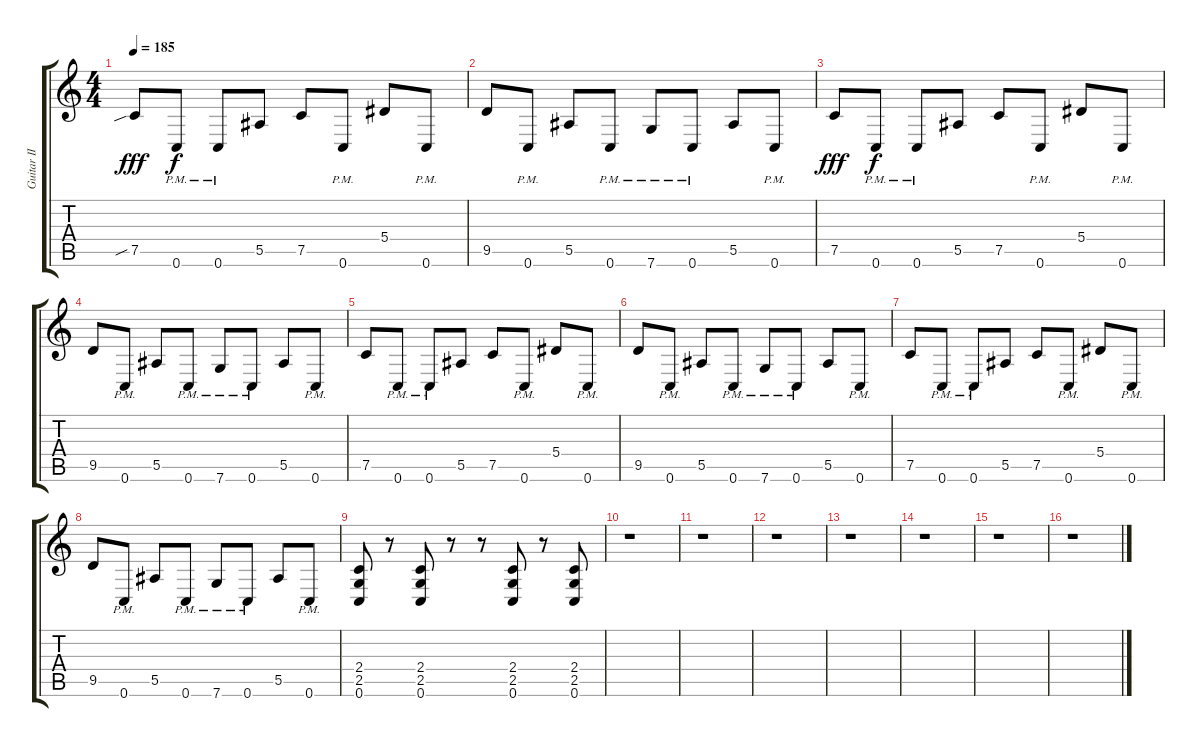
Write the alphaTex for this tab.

\track ("Guitar II" "Guitar II") {instrument distortionguitar}
\staff {score tabs}
\tuning (C4 G3 Eb3 Bb2 F2 C2) {hide}
\ts (4 4)
\tempo 185
\clef g2
\ks c
7.5{sib}.8{dy fff volume 16} 0.6{pm}.8{dy f} 0.6{pm}.8 5.5.8 7.5.8 0.6{pm}.8 5.4.8 0.6{pm}.8 |
9.5.8 0.6{pm}.8 5.5.8 0.6{pm}.8 7.6{pm}.8 0.6{pm}.8 5.5.8 0.6{pm}.8 |
7.5.8{dy fff} 0.6{pm}.8{dy f} 0.6{pm}.8 5.5.8 7.5.8 0.6{pm}.8 5.4.8 0.6{pm}.8 |
9.5.8 0.6{pm}.8 5.5.8 0.6{pm}.8 7.6{pm}.8 0.6{pm}.8 5.5.8 0.6{pm}.8 |
7.5.8 0.6{pm}.8 0.6{pm}.8 5.5.8 7.5.8 0.6{pm}.8 5.4.8 0.6{pm}.8 |
9.5.8 0.6{pm}.8 5.5.8 0.6{pm}.8 7.6{pm}.8 0.6{pm}.8 5.5.8 0.6{pm}.8 |
7.5.8 0.6{pm}.8 0.6{pm}.8 5.5.8 7.5.8 0.6{pm}.8 5.4.8 0.6{pm}.8 |
9.5.8 0.6{pm}.8 5.5.8 0.6{pm}.8 7.6{pm}.8 0.6{pm}.8 5.5.8 0.6{pm}.8 |
(2.4 2.5 0.6).8{volume 13} r.8 (2.4 2.5 0.6).8 r.8 r.8 (2.4 2.5 0.6).8 r.8 (2.4 2.5 0.6).8 |
r.1 |
r.1 |
r.1 |
r.1 |
r.1 |
r.1 |
r.1
